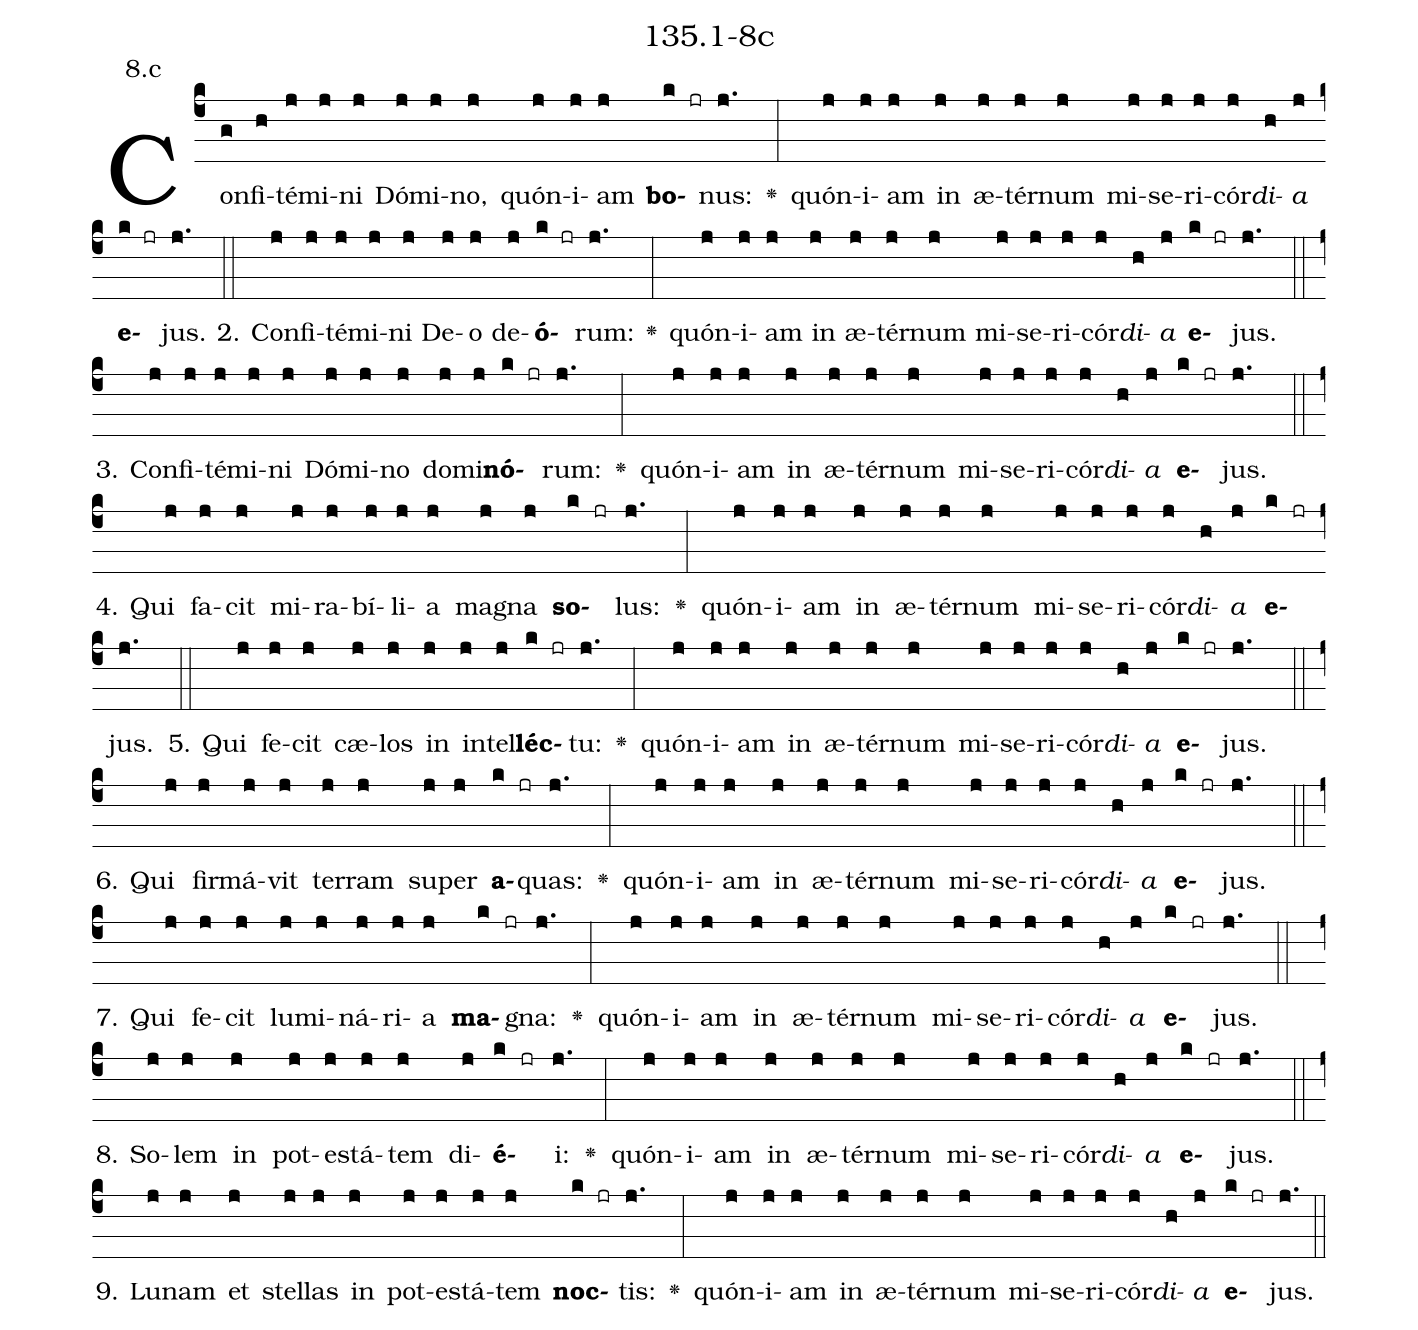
name: 135.1-8c;
annotation: 8.c;
%%
(c4)Con(g)fi(h)té(j)mi(j)ni(j) Dó(j)mi(j)no,(j) quón(j)i(j)am(j) <b>bo</b>(k jr)nus:(j.) <v>\greheightstar</v>(:) quón(j)i(j)am(j) in(j) æ(j)tér(j)num(j) mi(j)se(j)ri(j)cór(j)<i>di</i>(h)<i>a</i>(j) <b>e</b>(k jr)jus.(j.) (::)
2. Con(j)fi(j)té(j)mi(j)ni(j) De(j)o(j) de(j)<b>ó</b>(k jr)rum:(j.) <v>\greheightstar</v>(:) quón(j)i(j)am(j) in(j) æ(j)tér(j)num(j) mi(j)se(j)ri(j)cór(j)<i>di</i>(h)<i>a</i>(j) <b>e</b>(k jr)jus.(j.) (::)
3. Con(j)fi(j)té(j)mi(j)ni(j) Dó(j)mi(j)no(j) do(j)mi(j)<b>nó</b>(k jr)rum:(j.) <v>\greheightstar</v>(:) quón(j)i(j)am(j) in(j) æ(j)tér(j)num(j) mi(j)se(j)ri(j)cór(j)<i>di</i>(h)<i>a</i>(j) <b>e</b>(k jr)jus.(j.) (::)
4. Qui(j) fa(j)cit(j) mi(j)ra(j)bí(j)li(j)a(j) ma(j)gna(j) <b>so</b>(k jr)lus:(j.) <v>\greheightstar</v>(:) quón(j)i(j)am(j) in(j) æ(j)tér(j)num(j) mi(j)se(j)ri(j)cór(j)<i>di</i>(h)<i>a</i>(j) <b>e</b>(k jr)jus.(j.) (::)
5. Qui(j) fe(j)cit(j) cæ(j)los(j) in(j) in(j)tel(j)<b>léc</b>(k jr)tu:(j.) <v>\greheightstar</v>(:) quón(j)i(j)am(j) in(j) æ(j)tér(j)num(j) mi(j)se(j)ri(j)cór(j)<i>di</i>(h)<i>a</i>(j) <b>e</b>(k jr)jus.(j.) (::)
6. Qui(j) fir(j)má(j)vit(j) ter(j)ram(j) su(j)per(j) <b>a</b>(k jr)quas:(j.) <v>\greheightstar</v>(:) quón(j)i(j)am(j) in(j) æ(j)tér(j)num(j) mi(j)se(j)ri(j)cór(j)<i>di</i>(h)<i>a</i>(j) <b>e</b>(k jr)jus.(j.) (::)
7. Qui(j) fe(j)cit(j) lu(j)mi(j)ná(j)ri(j)a(j) <b>ma</b>(k jr)gna:(j.) <v>\greheightstar</v>(:) quón(j)i(j)am(j) in(j) æ(j)tér(j)num(j) mi(j)se(j)ri(j)cór(j)<i>di</i>(h)<i>a</i>(j) <b>e</b>(k jr)jus.(j.) (::)
8. So(j)lem(j) in(j) pot(j)es(j)tá(j)tem(j) di(j)<b>é</b>(k jr)i:(j.) <v>\greheightstar</v>(:) quón(j)i(j)am(j) in(j) æ(j)tér(j)num(j) mi(j)se(j)ri(j)cór(j)<i>di</i>(h)<i>a</i>(j) <b>e</b>(k jr)jus.(j.) (::)
9. Lu(j)nam(j) et(j) stel(j)las(j) in(j) pot(j)es(j)tá(j)tem(j) <b>noc</b>(k jr)tis:(j.) <v>\greheightstar</v>(:) quón(j)i(j)am(j) in(j) æ(j)tér(j)num(j) mi(j)se(j)ri(j)cór(j)<i>di</i>(h)<i>a</i>(j) <b>e</b>(k jr)jus.(j.) (::)
